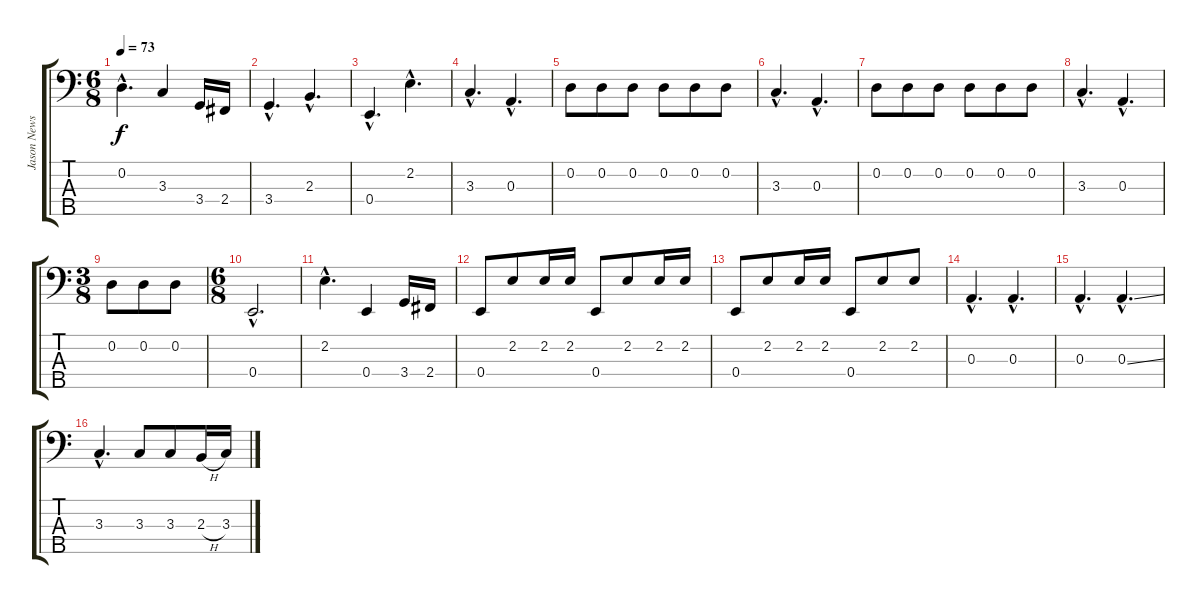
\track ("Jason Newsted" "Jason News") {instrument electricbasspick}
\staff {score tabs}
\tuning (G2 D2 A1 E1 B0) {hide}
\ts (6 8)
\tempo 73
\clef f4
\ks c
0.2{hac}.4{d dy f} 3.3.4 3.4.16 2.4.16 |
3.4{hac}.4{d} 2.3{hac}.4{d} |
0.4{hac}.4{d} 2.2{hac}.4{d} |
3.3{hac}.4{d} 0.3{hac}.4{d} |
0.2.8 0.2.8 0.2.8 0.2.8 0.2.8 0.2.8 |
3.3{hac}.4{d} 0.3{hac}.4{d} |
0.2.8 0.2.8 0.2.8 0.2.8 0.2.8 0.2.8 |
3.3{hac}.4{d} 0.3{hac}.4{d} |
\ts (3 8)
0.2.8 0.2.8 0.2.8 |
\ts (6 8)
0.4{hac}.2{d} |
2.2{hac}.4{d} 0.4.4 3.4.16 2.4.16 |
0.4.8 2.2.8 2.2.16 2.2.16 0.4.8 2.2.8 2.2.16 2.2.16 |
0.4.8 2.2.8 2.2.16 2.2.16 0.4.8 2.2.8 2.2.8 |
0.3{hac}.4{d} 0.3{hac}.4{d} |
0.3{hac}.4{d} 0.3{ss hac}.4{d} |
3.3{hac}.4{d} 3.3.8 3.3.8 2.3{h}.16 3.3.16
